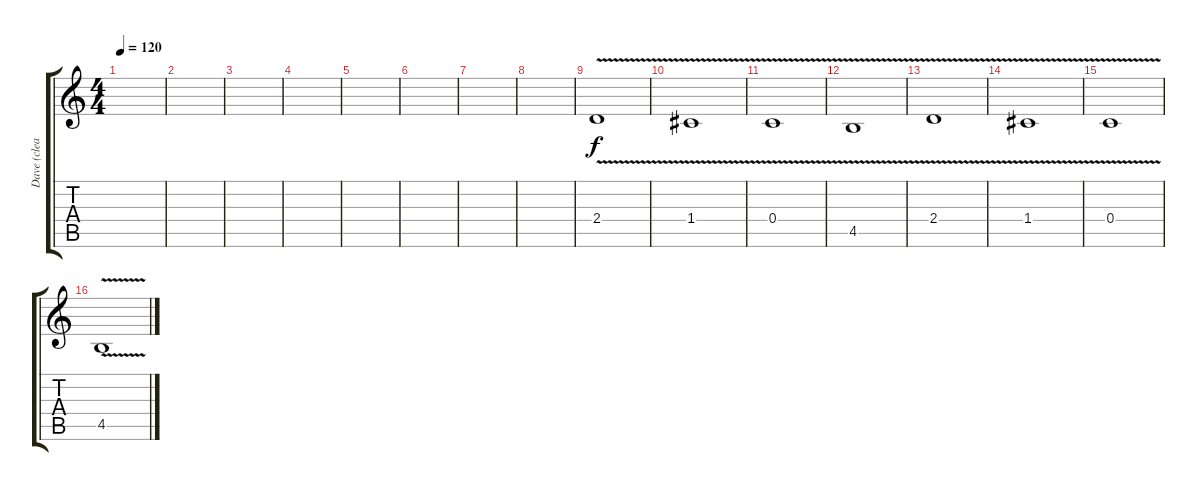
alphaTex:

\track ("Dave (clean)" "Dave (clea") {instrument electricguitarclean}
\staff {score tabs}
\tuning (D4 A3 F3 C3 G2 D2) {hide}
\ts (4 4)
\tempo 120
\clef g2
\ks c
|
|
|
|
|
|
|
|
2.4{v}.1 |
1.4{v}.1 |
0.4{v}.1 |
4.5{v}.1 |
2.4{v}.1 |
1.4{v}.1 |
0.4{v}.1 |
4.5{v}.1
